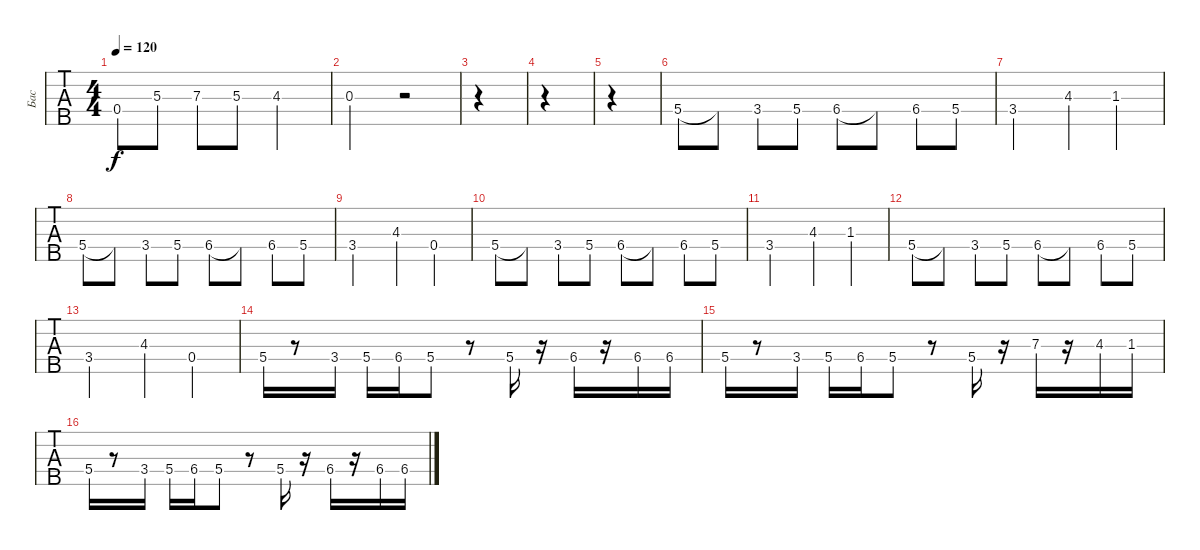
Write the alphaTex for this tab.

\track ("Бас" "Бас") {instrument electricbassfinger}
\staff {tabs}
\tuning (G2 D2 A1 E1 B0) {hide}
\ts (4 4)
\tempo 120
\clef f4
\ks c
0.4{t}.8{dy f} 5.3.8 7.3.8 5.3.8 4.3.2 |
0.3.2 r.2 |
|
|
|
5.4.8 5.4{t}.8 3.4.8 5.4.8 6.4.8 6.4{t}.8 6.4.8 5.4.8 |
3.4.2 4.3.4 1.3.4 |
5.4.8 5.4{t}.8 3.4.8 5.4.8 6.4.8 6.4{t}.8 6.4.8 5.4.8 |
3.4.2 4.3.4 0.4.4 |
5.4.8 5.4{t}.8 3.4.8 5.4.8 6.4.8 6.4{t}.8 6.4.8 5.4.8 |
3.4.2 4.3.4 1.3.4 |
5.4.8 5.4{t}.8 3.4.8 5.4.8 6.4.8 6.4{t}.8 6.4.8 5.4.8 |
3.4.2 4.3.4 0.4.4 |
5.4.16 r.8 3.4.16 5.4.16 6.4.16 5.4.8 r.8 5.4.16 r.16 6.4.16 r.16 6.4.16 6.4.16 |
5.4.16 r.8 3.4.16 5.4.16 6.4.16 5.4.8 r.8 5.4.16 r.16 7.3.16 r.16 4.3.16 1.3.16 |
5.4.16 r.8 3.4.16 5.4.16 6.4.16 5.4.8 r.8 5.4.16 r.16 6.4.16 r.16 6.4.16 6.4.16
